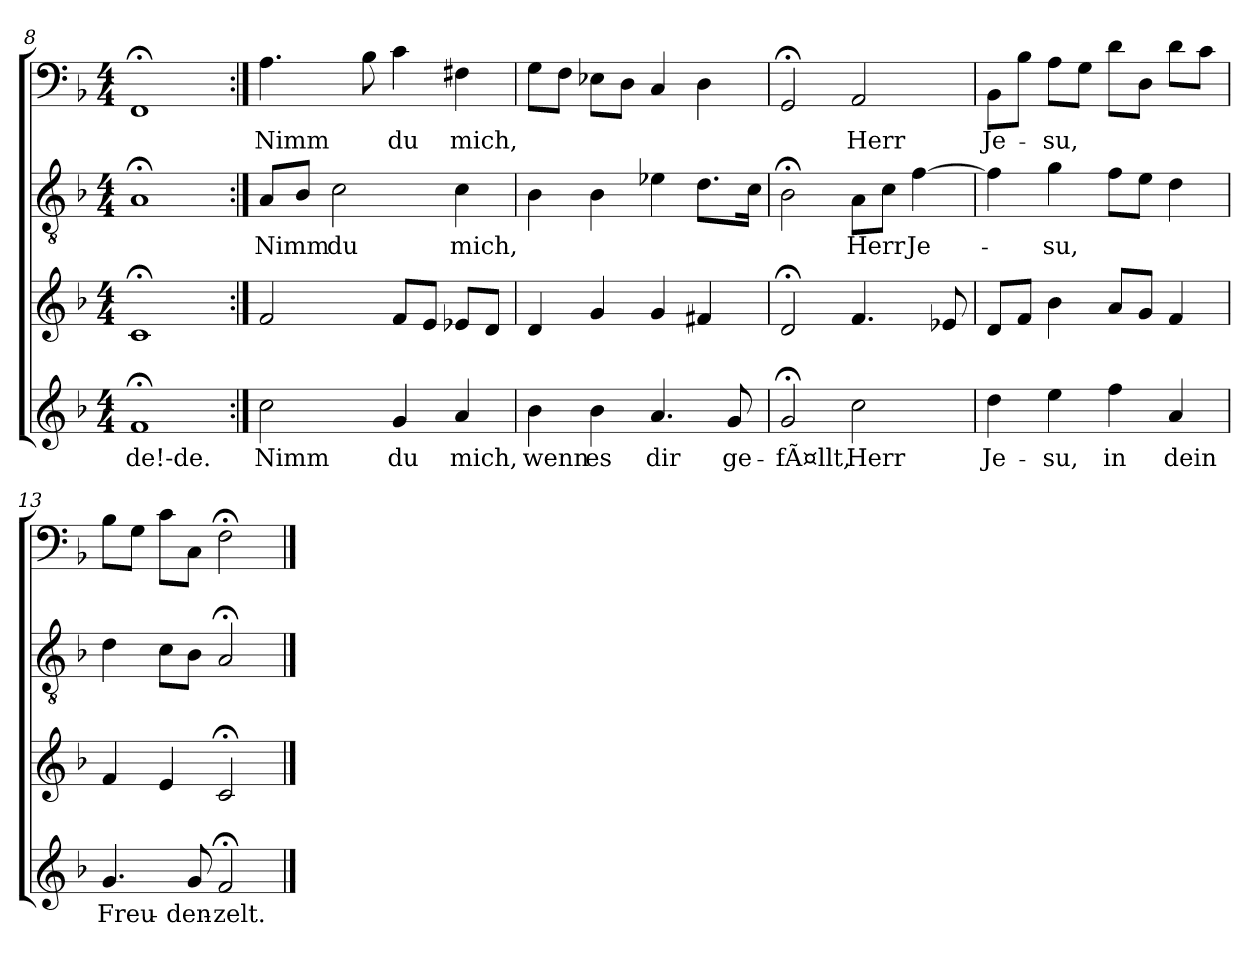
**kern	**text	**kern	**kern	**text	**kern	**text
*part4	*part4	*part3	*part2	*part2	*part1	*part1
*staff4	*staff4	*staff3	*staff2	*staff2	*staff1	*staff1
*clefG2	*	*clefG2	*clefGv2	*	*clefF4	*
*k[b-]	*	*k[b-]	*k[b-]	*	*k[b-]	*
*F:	*	*F:	*F:	*	*F:	*
*M4/4	*	*M4/4	*M4/4	*	*M4/4	*
=8	=8	=8	=8	=8	=8	=8
1f;<	-de!-de.	1c;<	1A;<	.	1FF;<	.
=9:|!	=9:|!	=9:|!	=9:|!	=9:|!	=9:|!	=9:|!
2cc	Nimm	2f	8AL	Nimm	4.A	Nimm
.	.	.	8B-J	.	.	.
.	.	.	2c	du	.	.
.	.	.	.	.	8B-	.
4g	du	8fL	.	.	4c	du
.	.	8eJ	.	.	.	.
4a	mich,	8e-XL	4c	mich,	4F#X	mich,
.	.	8dJ	.	.	.	.
=10	=10	=10	=10	=10	=10	=10
4b-	wenn	4d	4B-	.	8GL	.
.	.	.	.	.	8FJ	.
4b-	es	4g	4B-	.	8E-XL	.
.	.	.	.	.	8DJ	.
4.a	dir	4g	4e-X	.	4C	.
.	.	4f#X	8.dL	.	4D	.
8g	ge-	.	.	.	.	.
.	.	.	16cJk	.	.	.
=11	=11	=11	=11	=11	=11	=11
2g;<	-fÃ¤llt,	2d;<	2B-;<	.	2GG;<	.
2cc	Herr	4.f	8AL	Herr	2AA	Herr
.	.	.	8cJ	.	.	.
.	.	.	[4f	Je-	.	.
.	.	8e-X	.	.	.	.
=12	=12	=12	=12	=12	=12	=12
4dd	Je-	8dL	4f]	.	8BB-L	Je-
.	.	8fJ	.	.	8B-J	.
4ee	-su,	4b-	4g	-su,	8AL	-su,
.	.	.	.	.	8GJ	.
4ff	in	8aL	8fL	.	8dL	.
.	.	8gJ	8eJ	.	8DJ	.
4a	dein	4f	4d	.	8dL	.
.	.	.	.	.	8cJ	.
=13	=13	=13	=13	=13	=13	=13
4.g	Freu-	4f	4d	.	8B-L	.
.	.	.	.	.	8GJ	.
.	.	4e	8cL	.	8cL	.
8g	-den-	.	8B-J	.	8CJ	.
2f;<	-zelt.	2c;<	2A;<	.	2F;<	.
==	==	==	==	==	==	==
*-	*-	*-	*-	*-	*-	*-
